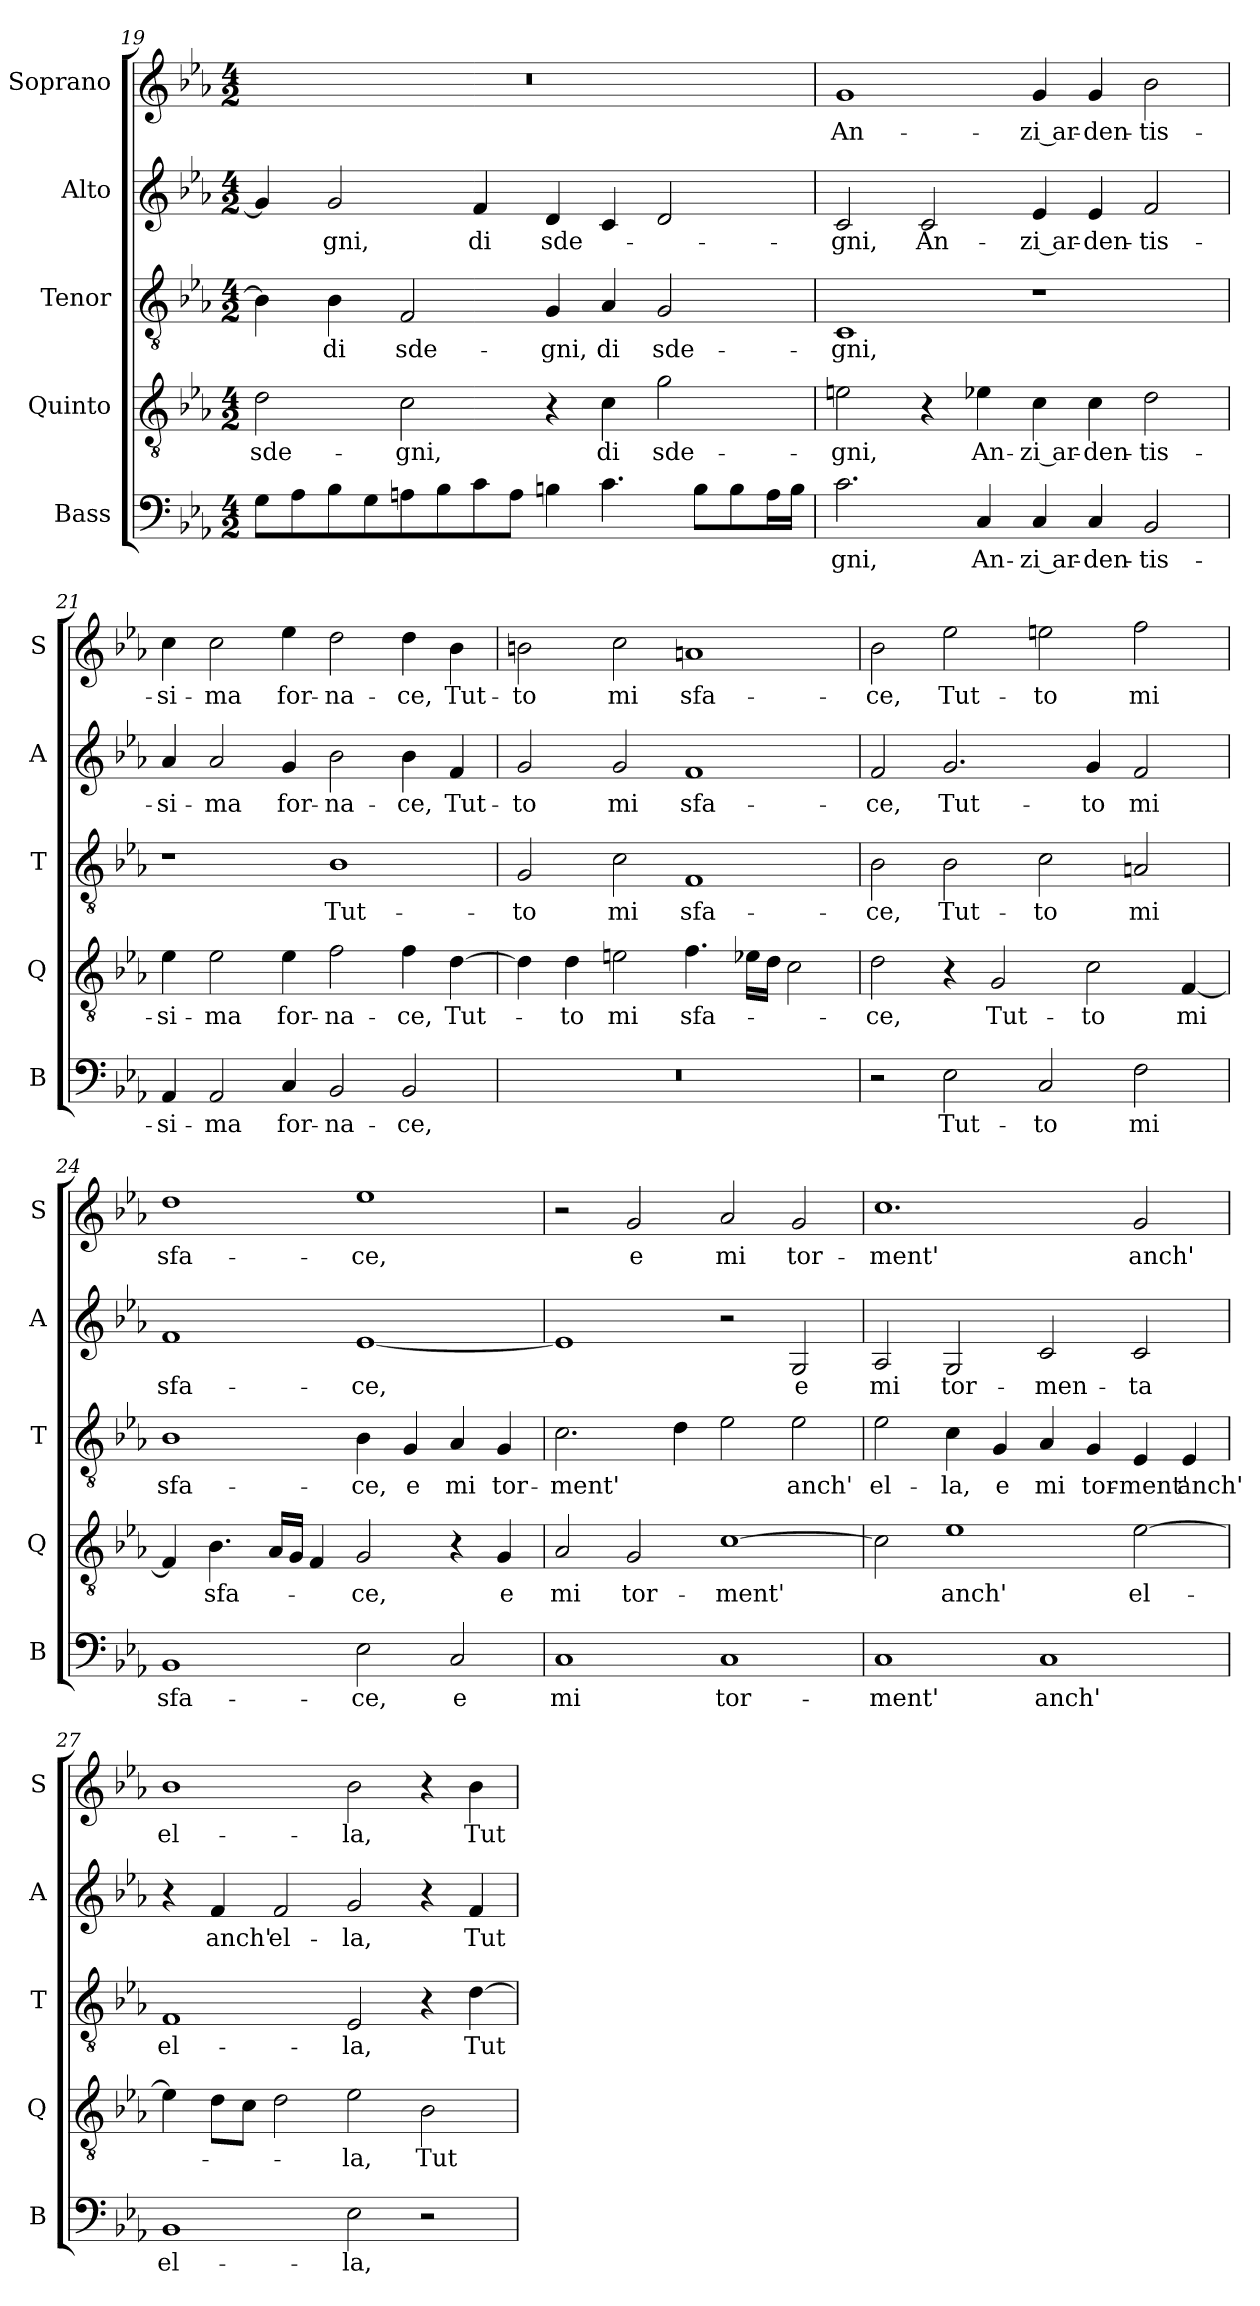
**kern	**text	**kern	**text	**kern	**text	**kern	**text	**kern	**text
*part5	*part5	*part4	*part4	*part3	*part3	*part2	*part2	*part1	*part1
*staff5	*staff5	*staff4	*staff4	*staff3	*staff3	*staff2	*staff2	*staff1	*staff1
*I"Bass	*	*I"Quinto	*	*I"Tenor	*	*I"Alto	*	*I"Soprano	*
*I'B	*	*I'Q	*	*I'T	*	*I'A	*	*I'S	*
*clefF4	*	*clefGv2	*	*clefGv2	*	*clefG2	*	*clefG2	*
*k[b-e-a-]	*	*k[b-e-a-]	*	*k[b-e-a-]	*	*k[b-e-a-]	*	*k[b-e-a-]	*
*E-:	*	*E-:	*	*E-:	*	*E-:	*	*E-:	*
*M4/2	*	*M4/2	*	*M4/2	*	*M4/2	*	*M4/2	*
=19	=19	=19	=19	=19	=19	=19	=19	=19	=19
!	!	!	!LO:LY:b	!	!	!	!	!	!
8G\L	.	2d\	sde-	4B-\]	.	4g/]	.	0r	.
8A-\	.	.	.	.	.	.	.	.	.
!	!	!	!	!	!LO:LY:b	!	!LO:LY:b	!	!
8B-\	.	.	.	4B-\	di	2g/	-gni,	.	.
8G\	.	.	.	.	.	.	.	.	.
!	!	!	!LO:LY:b	!	!LO:LY:b	!	!	!	!
8An\	.	2c\	-gni,	2F/	sde-	.	.	.	.
8B-\	.	.	.	.	.	.	.	.	.
!	!	!	!	!	!	!	!LO:LY:b	!	!
8c\	.	.	.	.	.	4f/	di	.	.
8A\J	.	.	.	.	.	.	.	.	.
!	!	!	!	!	!LO:LY:b	!	!LO:LY:b	!	!
4Bn\	.	4r	.	4G/	-gni,	4d/	sde-	.	.
!	!	!	!LO:LY:b	!	!LO:LY:b	!	!	!	!
4.c\	.	4c\	di	4A-/	di	4c/	.	.	.
!	!	!	!LO:LY:b	!	!LO:LY:b	!	!	!	!
.	.	2g\	sde-	2G/	sde-	2d/	.	.	.
8B\L	.	.	.	.	.	.	.	.	.
8B\	.	.	.	.	.	.	.	.	.
16A\L	.	.	.	.	.	.	.	.	.
16B\JJ	.	.	.	.	.	.	.	.	.
!!LO:LB:g=z
=20	=20	=20	=20	=20	=20	=20	=20	=20	=20
!	!LO:LY:b	!	!LO:LY:b	!	!LO:LY:b	!	!LO:LY:b	!	!LO:LY:b
2.c\	-gni,	2en\	-gni,	1C	-gni,	2c/	-gni,	1g	An-
!	!	!	!	!	!	!	!LO:LY:b	!	!
.	.	4r	.	.	.	2c/	An-	.	.
!	!LO:LY:b	!	!LO:LY:b	!	!	!	!	!	!
4C/	An-	4e-X\	An-	.	.	.	.	.	.
!	!LO:LY:b	!	!LO:LY:b	!	!	!	!LO:LY:b	!	!LO:LY:b
4C/	-zi ar-	4c\	-zi ar-	1r	.	4e-/	-zi ar-	4g/	-zi ar-
!	!LO:LY:b	!	!LO:LY:b	!	!	!	!LO:LY:b	!	!LO:LY:b
4C/	-den-	4c\	-den-	.	.	4e-/	-den-	4g/	-den-
!	!LO:LY:b	!	!LO:LY:b	!	!	!	!LO:LY:b	!	!LO:LY:b
2BB-/	-tis-	2d\	-tis-	.	.	2f/	-tis-	2b-\	-tis-
=21	=21	=21	=21	=21	=21	=21	=21	=21	=21
!	!LO:LY:b	!	!LO:LY:b	!	!	!	!LO:LY:b	!	!LO:LY:b
4AA-/	-si-	4e-\	-si-	1r	.	4a-/	-si-	4cc\	-si-
!	!LO:LY:b	!	!LO:LY:b	!	!	!	!LO:LY:b	!	!LO:LY:b
2AA-/	-ma	2e-\	-ma	.	.	2a-/	-ma	2cc\	-ma
!	!LO:LY:b	!	!LO:LY:b	!	!	!	!LO:LY:b	!	!LO:LY:b
4C/	for-	4e-\	for-	.	.	4g/	for-	4ee-\	for-
!	!LO:LY:b	!	!LO:LY:b	!	!LO:LY:b	!	!LO:LY:b	!	!LO:LY:b
2BB-/	-na-	2f\	-na-	1B-	Tut-	2b-\	-na-	2dd\	-na-
!	!LO:LY:b	!	!LO:LY:b	!	!	!	!LO:LY:b	!	!LO:LY:b
2BB-/	-ce,	4f\	-ce,	.	.	4b-\	-ce,	4dd\	-ce,
!	!	!	!LO:LY:b	!	!	!	!LO:LY:b	!	!LO:LY:b
.	.	[4d\	Tut-	.	.	4f/	Tut-	4b-\	Tut-
=22	=22	=22	=22	=22	=22	=22	=22	=22	=22
!	!	!	!	!	!LO:LY:b	!	!LO:LY:b	!	!LO:LY:b
0r	.	4d\]	.	2G/	-to	2g/	-to	2bn\	-to
!	!	!	!LO:LY:b	!	!	!	!	!	!
.	.	4d\	-to	.	.	.	.	.	.
!	!	!	!LO:LY:b	!	!LO:LY:b	!	!LO:LY:b	!	!LO:LY:b
.	.	2en\	mi	2c\	mi	2g/	mi	2cc\	mi
!	!	!	!LO:LY:b	!	!LO:LY:b	!	!LO:LY:b	!	!LO:LY:b
.	.	4.f\	sfa-	1F	sfa-	1f	sfa-	1an	sfa-
.	.	16e-X\LL	.	.	.	.	.	.	.
.	.	16d\JJ	.	.	.	.	.	.	.
.	.	2c\	.	.	.	.	.	.	.
!!LO:LB:g=z
=23	=23	=23	=23	=23	=23	=23	=23	=23	=23
!	!	!	!LO:LY:b	!	!LO:LY:b	!	!LO:LY:b	!	!LO:LY:b
2r	.	2d\	-ce,	2B-\	-ce,	2f/	-ce,	2b-\	-ce,
!	!LO:LY:b	!	!	!	!LO:LY:b	!	!LO:LY:b	!	!LO:LY:b
2E-\	Tut-	4r	.	2B-\	Tut-	2.g/	Tut-	2ee-\	Tut-
!	!	!	!LO:LY:b	!	!	!	!	!	!
.	.	2G/	Tut-	.	.	.	.	.	.
!	!LO:LY:b	!	!	!	!LO:LY:b	!	!	!	!LO:LY:b
2C/	-to	.	.	2c\	-to	.	.	2een\	-to
!	!	!	!LO:LY:b	!	!	!	!LO:LY:b	!	!
.	.	2c\	-to	.	.	4g/	-to	.	.
!	!LO:LY:b	!	!	!	!LO:LY:b	!	!LO:LY:b	!	!LO:LY:b
2F\	mi	.	.	2An/	mi	2f/	mi	2ff\	mi
!	!	!	!LO:LY:b	!	!	!	!	!	!
.	.	[4F/	mi	.	.	.	.	.	.
=24	=24	=24	=24	=24	=24	=24	=24	=24	=24
!	!LO:LY:b	!	!	!	!LO:LY:b	!	!LO:LY:b	!	!LO:LY:b
1BB-	sfa-	4F/]	.	1B-	sfa-	1f	sfa-	1dd	sfa-
!	!	!	!LO:LY:b	!	!	!	!	!	!
.	.	4.B-\	sfa-	.	.	.	.	.	.
.	.	16A-/LL	.	.	.	.	.	.	.
.	.	16G/JJ	.	.	.	.	.	.	.
.	.	4F/	.	.	.	.	.	.	.
!	!LO:LY:b	!	!LO:LY:b	!	!LO:LY:b	!	!LO:LY:b	!	!LO:LY:b
2E-\	-ce,	2G/	-ce,	4B-\	-ce,	[1e-	-ce,	1ee-	-ce,
!	!	!	!	!	!LO:LY:b	!	!	!	!
.	.	.	.	4G/	e	.	.	.	.
!	!LO:LY:b	!	!	!	!LO:LY:b	!	!	!	!
2C/	e	4r	.	4A-/	mi	.	.	.	.
!	!	!	!LO:LY:b	!	!LO:LY:b	!	!	!	!
.	.	4G/	e	4G/	tor-	.	.	.	.
=25	=25	=25	=25	=25	=25	=25	=25	=25	=25
!	!LO:LY:b	!	!LO:LY:b	!	!LO:LY:b	!	!	!	!
1C	mi	2A-/	mi	2.c\	-ment'	1e-]	.	2r	.
!	!	!	!LO:LY:b	!	!	!	!	!	!LO:LY:b
.	.	2G/	tor-	.	.	.	.	2g/	e
.	.	.	.	4d\	.	.	.	.	.
!	!LO:LY:b	!	!LO:LY:b	!	!	!	!	!	!LO:LY:b
1C	tor-	[1c	-ment'	2e-\	.	2r	.	2a-/	mi
!	!	!	!	!	!LO:LY:b	!	!LO:LY:b	!	!LO:LY:b
.	.	.	.	2e-\	anch'	2G/	e	2g/	tor-
!!LO:PB:g=z
=26	=26	=26	=26	=26	=26	=26	=26	=26	=26
!	!LO:LY:b	!	!	!	!LO:LY:b	!	!LO:LY:b	!	!LO:LY:b
1C	-ment'	2c\]	.	2e-\	el-	2A-/	mi	1.cc	-ment'
!	!	!	!LO:LY:b	!	!LO:LY:b	!	!LO:LY:b	!	!
.	.	1e-	anch'	4c\	-la,	2G/	tor-	.	.
!	!	!	!	!	!LO:LY:b	!	!	!	!
.	.	.	.	4G/	e	.	.	.	.
!	!LO:LY:b	!	!	!	!LO:LY:b	!	!LO:LY:b	!	!
1C	anch'	.	.	4A-/	mi	2c/	-men-	.	.
!	!	!	!	!	!LO:LY:b	!	!	!	!
.	.	.	.	4G/	tor-	.	.	.	.
!	!	!	!LO:LY:b	!	!LO:LY:b	!	!LO:LY:b	!	!LO:LY:b
.	.	[2e-\	el-	4E-/	-ment'	2c/	-ta	2g/	anch'
!	!	!	!	!	!LO:LY:b	!	!	!	!
.	.	.	.	4E-/	anch'	.	.	.	.
=27	=27	=27	=27	=27	=27	=27	=27	=27	=27
!	!LO:LY:b	!	!	!	!LO:LY:b	!	!	!	!LO:LY:b
1BB-	el-	4e-\]	.	1F	el-	4r	.	1b-	el-
!	!	!	!	!	!	!	!LO:LY:b	!	!
.	.	8d\L	.	.	.	4f/	anch'	.	.
.	.	8c\J	.	.	.	.	.	.	.
!	!	!	!	!	!	!	!LO:LY:b	!	!
.	.	2d\	.	.	.	2f/	el-	.	.
!	!LO:LY:b	!	!LO:LY:b	!	!LO:LY:b	!	!LO:LY:b	!	!LO:LY:b
2E-\	-la,	2e-\	-la,	2E-/	-la,	2g/	-la,	2b-\	-la,
!	!	!	!LO:LY:b	!	!	!	!	!	!
2r	.	2B-\	Tut-	4r	.	4r	.	4r	.
!	!	!	!	!	!LO:LY:b	!	!LO:LY:b	!	!LO:LY:b
.	.	.	.	[4d\	Tut-	4f/	Tut-	4b-\	Tut-
=	=	=	=	=	=	=	=	=	=
*-	*-	*-	*-	*-	*-	*-	*-	*-	*-
